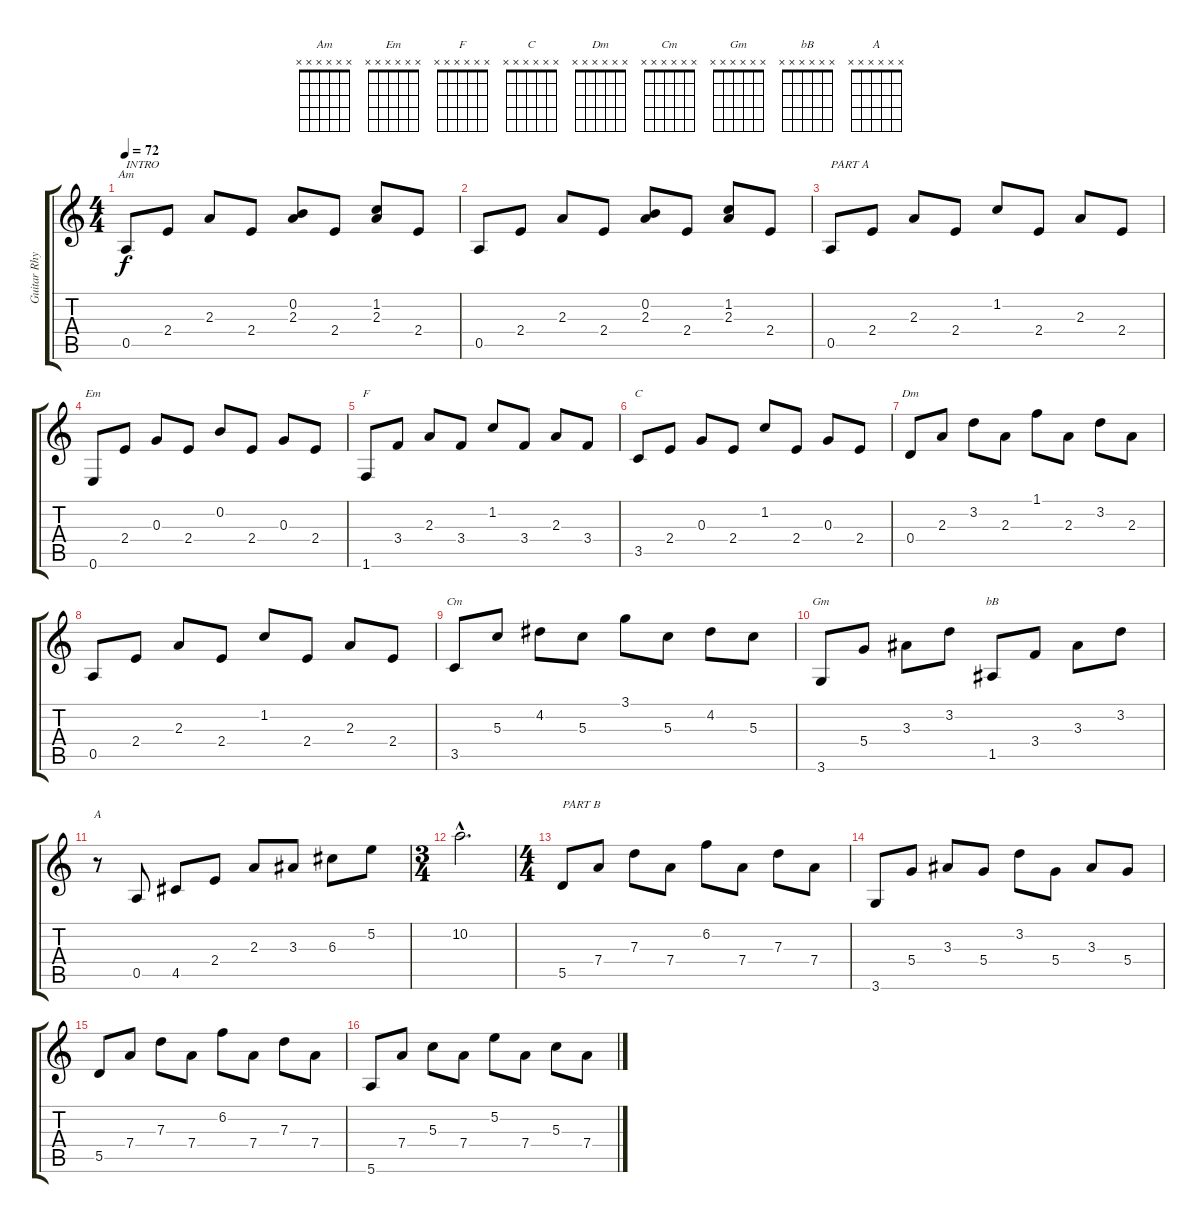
\track ("Guitar Rhythm" "Guitar Rhy") {instrument acousticguitarsteel}
\staff {score tabs}
\tuning (E4 B3 G3 D3 A2 E2) {hide}
\chord ("Am" x x x x x x) {firstfret 0}
\chord ("Em" x x x x x x) {firstfret 0}
\chord ("F" x x x x x x) {firstfret 0}
\chord ("C" x x x x x x) {firstfret 0}
\chord ("Dm" x x x x x x) {firstfret 0}
\chord ("Cm" x x x x x x) {firstfret 0}
\chord ("Gm" x x x x x x) {firstfret 0}
\chord ("bB" x x x x x x) {firstfret 0}
\chord ("A" x x x x x x) {firstfret 0}
\ts (4 4)
\tempo 72
\clef g2
\ks c
0.5.8{ch "Am" txt "INTRO" dy f instrument acousticguitarsteel} 2.4.8 2.3.8 2.4.8 (0.2 2.3).8 2.4.8 (1.2 2.3).8 2.4.8 |
0.5.8 2.4.8 2.3.8 2.4.8 (0.2 2.3).8 2.4.8 (1.2 2.3).8 2.4.8 |
0.5.8{txt "PART A"} 2.4.8 2.3.8 2.4.8 1.2.8 2.4.8 2.3.8 2.4.8 |
0.6.8{ch "Em"} 2.4.8 0.3.8 2.4.8 0.2.8 2.4.8 0.3.8 2.4.8 |
1.6.8{ch "F"} 3.4.8 2.3.8 3.4.8 1.2.8 3.4.8 2.3.8 3.4.8 |
3.5.8{ch "C"} 2.4.8 0.3.8 2.4.8 1.2.8 2.4.8 0.3.8 2.4.8 |
0.4.8{ch "Dm"} 2.3.8 3.2.8 2.3.8 1.1.8 2.3.8 3.2.8 2.3.8 |
0.5.8 2.4.8 2.3.8 2.4.8 1.2.8 2.4.8 2.3.8 2.4.8 |
3.5.8{ch "Cm"} 5.3.8 4.2.8 5.3.8 3.1.8 5.3.8 4.2.8 5.3.8 |
3.6.8{ch "Gm"} 5.4.8 3.3.8 3.2.8 1.5.8{ch "bB"} 3.4.8 3.3.8 3.2.8 |
r.8{ch "A"} 0.5.8 4.5.8 2.4.8 2.3.8 3.3.8 6.3.8 5.2.8 |
\ts (3 4)
10.2{hac}.2{d} |
\ts (4 4)
5.5.8{txt "PART B"} 7.4.8 7.3.8 7.4.8 6.2.8 7.4.8 7.3.8 7.4.8 |
3.6.8 5.4.8 3.3.8 5.4.8 3.2.8 5.4.8 3.3.8 5.4.8 |
5.5.8 7.4.8 7.3.8 7.4.8 6.2.8 7.4.8 7.3.8 7.4.8 |
5.6.8 7.4.8 5.3.8 7.4.8 5.2.8 7.4.8 5.3.8 7.4.8
